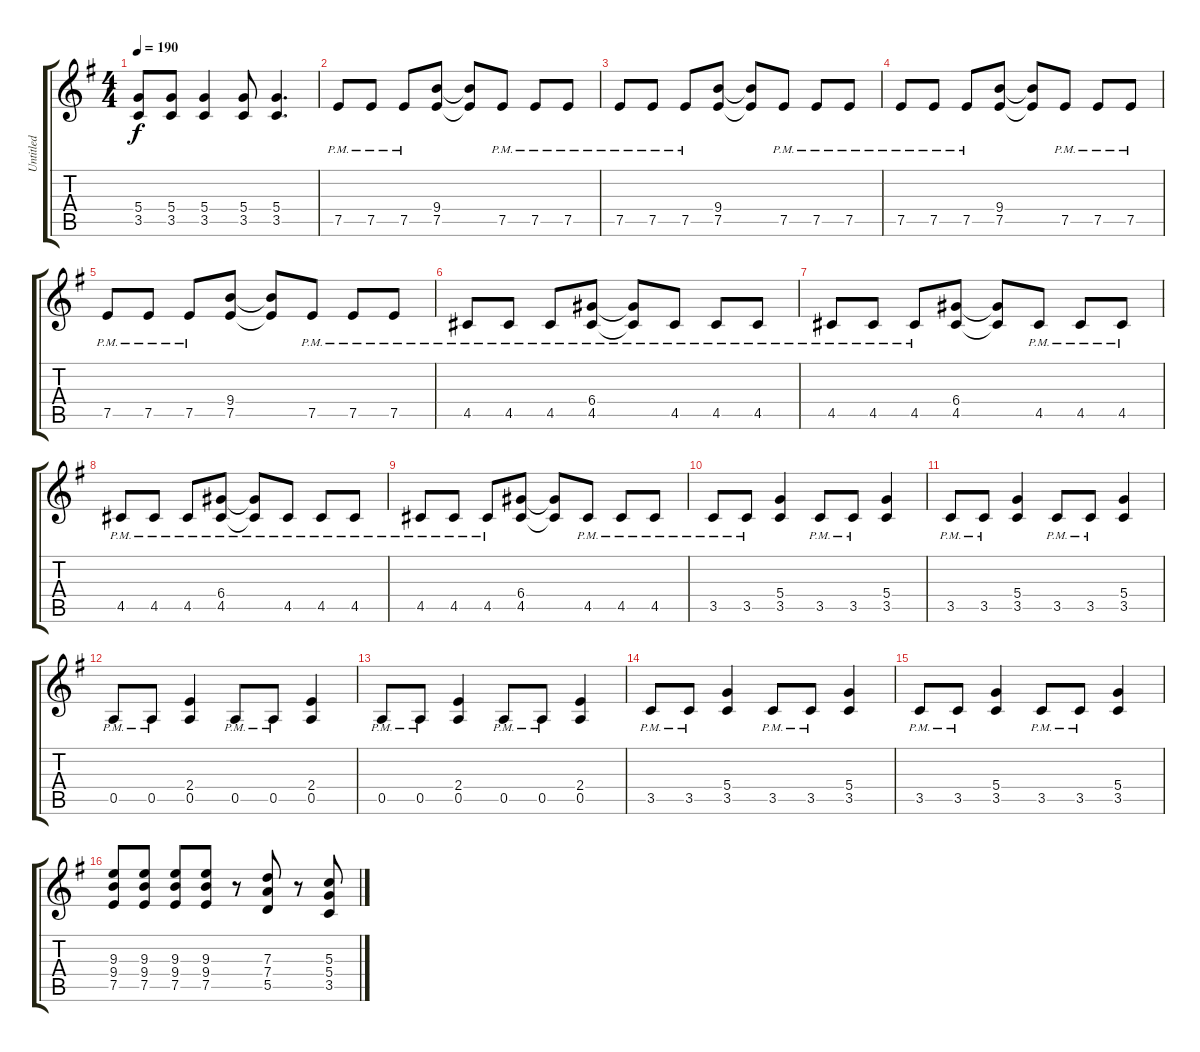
\track ("Untitled" "Untitled") {instrument distortionguitar}
\staff {score tabs}
\tuning (E4 B3 G3 D3 A2 E2) {hide}
\ts (4 4)
\tempo 190
\clef g2
\ks g
(5.4{t} 3.5{t}).8{dy f} (5.4 3.5).8 (5.4 3.5).4 (5.4 3.5).8 (5.4 3.5).4{d} |
7.5{pm}.8 7.5{pm}.8 7.5{pm}.8 (9.4 7.5).8 (9.4{t} 7.5{t}).8 7.5{pm}.8 7.5{pm}.8 7.5{pm}.8 |
7.5{pm}.8 7.5{pm}.8 7.5{pm}.8 (9.4 7.5).8 (9.4{t} 7.5{t}).8 7.5{pm}.8 7.5{pm}.8 7.5{pm}.8 |
7.5{pm}.8 7.5{pm}.8 7.5{pm}.8 (9.4 7.5).8 (9.4{t} 7.5{t}).8 7.5{pm}.8 7.5{pm}.8 7.5{pm}.8 |
7.5{pm}.8 7.5{pm}.8 7.5{pm}.8 (9.4 7.5).8 (9.4{t} 7.5{t}).8 7.5{pm}.8 7.5{pm}.8 7.5{pm}.8 |
4.5{pm}.8 4.5{pm}.8 4.5{pm}.8 (6.4{pm} 4.5{pm}).8 (6.4{pm t} 4.5{pm t}).8 4.5{pm}.8 4.5{pm}.8 4.5{pm}.8 |
4.5{pm}.8 4.5{pm}.8 4.5{pm}.8 (6.4 4.5).8 (6.4{t} 4.5{t}).8 4.5{pm}.8 4.5{pm}.8 4.5{pm}.8 |
4.5{pm}.8 4.5{pm}.8 4.5{pm}.8 (6.4{pm} 4.5{pm}).8 (6.4{pm t} 4.5{pm t}).8 4.5{pm}.8 4.5{pm}.8 4.5{pm}.8 |
4.5{pm}.8 4.5{pm}.8 4.5{pm}.8 (6.4 4.5).8 (6.4{t} 4.5{t}).8 4.5{pm}.8 4.5{pm}.8 4.5{pm}.8 |
3.5{pm}.8 3.5{pm}.8 (5.4 3.5).4 3.5{pm}.8 3.5{pm}.8 (5.4 3.5).4 |
3.5{pm}.8 3.5{pm}.8 (5.4 3.5).4 3.5{pm}.8 3.5{pm}.8 (5.4 3.5).4 |
0.5{pm}.8 0.5{pm}.8 (2.4 0.5).4 0.5{pm}.8 0.5{pm}.8 (2.4 0.5).4 |
0.5{pm}.8 0.5{pm}.8 (2.4 0.5).4 0.5{pm}.8 0.5{pm}.8 (2.4 0.5).4 |
3.5{pm}.8 3.5{pm}.8 (5.4 3.5).4 3.5{pm}.8 3.5{pm}.8 (5.4 3.5).4 |
3.5{pm}.8 3.5{pm}.8 (5.4 3.5).4 3.5{pm}.8 3.5{pm}.8 (5.4 3.5).4 |
(9.3 9.4 7.5).8 (9.3 9.4 7.5).8 (9.3 9.4 7.5).8 (9.3 9.4 7.5).8 r.8 (7.3 7.4 5.5).8 r.8 (5.3 5.4 3.5).8
